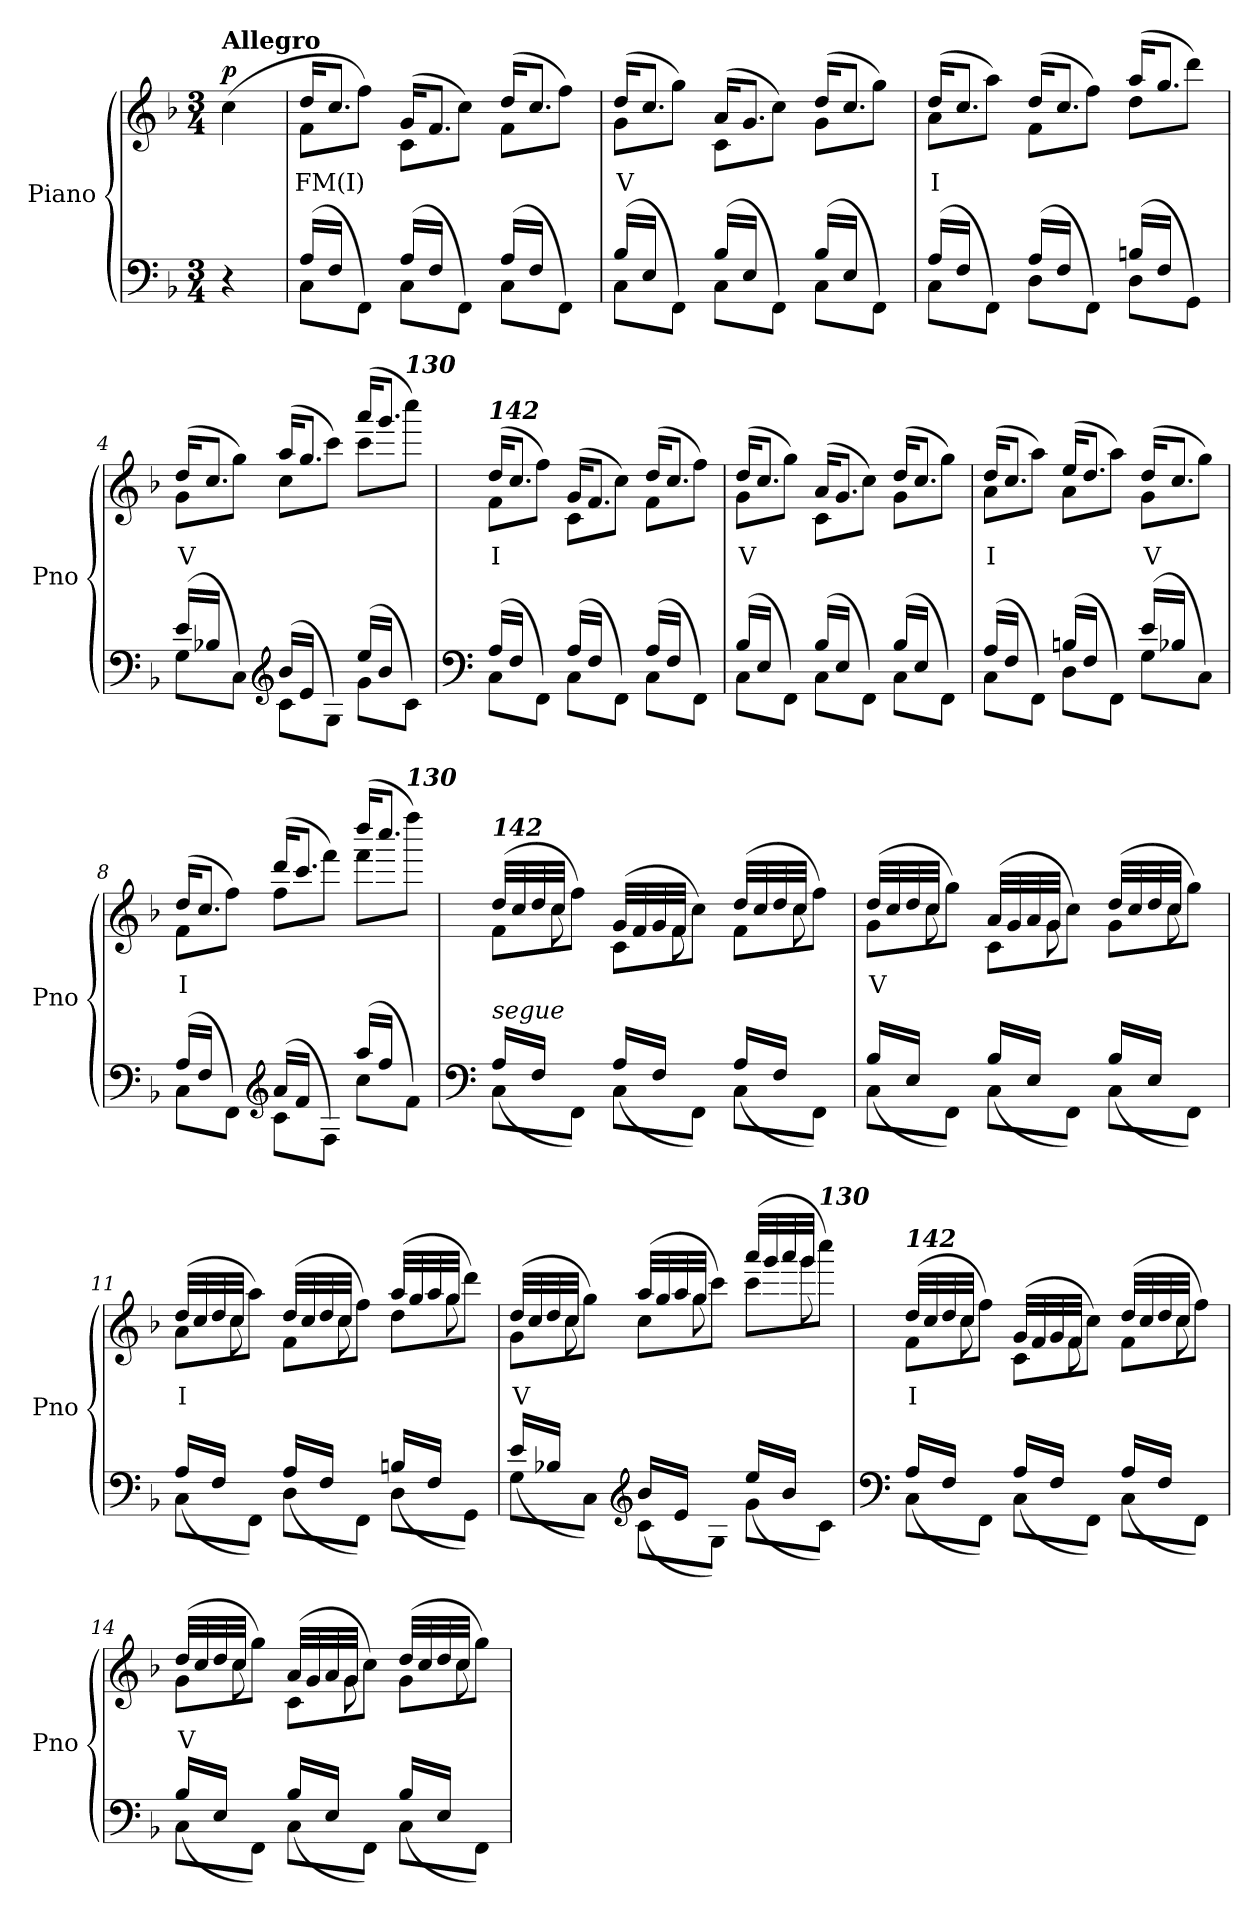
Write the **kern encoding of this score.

**kern	**kern	**text	**dynam
*part2	*part1	*part1	*part1
*staff2	*staff1	*staff1	*staff1
*I"Piano	*I"Piano	*	*
*I'Pno	*I'Pno	*	*
*clefF4	*clefG2	*	*
*k[b-]	*k[b-]	*	*
*M3/4	*M3/4	*	*
*MM240	*MM240	*	*
=	=	=	=
!	!LO:TX:a:B:t=Allegro	!	!
!	!	!	!LO:DY:b
4r	(>4cc\	.	p
=1	=1	=1	=1
*^	*	*	*
!	!	!	!LO:LY:b	!
*	*	*^	*	*
(>16A/LL	8C\L	16dd/KL	8f\L	FM(I)	.
16F/JJ	.	8.cc/J	.	.	.
8ryy	8FF\J)	.	8ff\J)	.	.
(>16A/LL	8C\L	(>16g/KL	8c\L	.	.
16F/JJ	.	8.f/J	.	.	.
8ryy	8FF\J)	.	8cc\J)	.	.
(>16A/LL	8C\L	(>16dd/KL	8f\L	.	.
16F/JJ	.	8.cc/J	.	.	.
8ryy	8FF\J)	.	8ff\J)	.	.
=2	=2	=2	=2	=2	=2
!	!	!	!	!LO:LY:b	!
(>16B-/LL	8C\L	(>16dd/KL	8g\L	V	.
16E/JJ	.	8.cc/J	.	.	.
8ryy	8FF\J)	.	8gg\J)	.	.
(>16B-/LL	8C\L	(>16a/KL	8c\L	.	.
16E/JJ	.	8.g/J	.	.	.
8ryy	8FF\J)	.	8cc\J)	.	.
(>16B-/LL	8C\L	(>16dd/KL	8g\L	.	.
16E/JJ	.	8.cc/J	.	.	.
8ryy	8FF\J)	.	8gg\J)	.	.
=3	=3	=3	=3	=3	=3
!	!	!	!	!LO:LY:b	!
(>16A/LL	8C\L	(>16dd/KL	8a\L	I	.
16F/JJ	.	8.cc/J	.	.	.
8ryy	8FF\J)	.	8aa\J)	.	.
(>16A/LL	8D\L	(>16dd/KL	8f\L	.	.
16F/JJ	.	8.cc/J	.	.	.
8ryy	8FF\J)	.	8ff\J)	.	.
(>16Bn/LL	8D\L	(>16aa/KL	8dd\L	.	.
16F/JJ	.	8.gg/J	.	.	.
8ryy	8GG\J)	.	8ddd\J)	.	.
!!LO:LB:g=z	!!
=4	=4	=4	=4	=4	=4
!	!	!	!	!LO:LY:b	!
(>16e/LL	8G\L	(>16dd/KL	8g\L	V	.
16B-X/JJ	.	8.cc/J	.	.	.
8ryy	8C\J)	.	8gg\J)	.	.
*clefG2	*	*	*	*	*
(>16b-/LL	8c\L	(>16aa/KL	8cc\L	.	.
16e/JJ	.	8.gg/J	.	.	.
8ryy	8G\J)	.	8ccc\J)	.	.
(>16ee/LL	8g\L	(>16aaa/KL	8ccc\L	.	.
16b-/JJ	.	8.ggg/J	.	.	.
!	!	!	!LO:TX:a:Bi:t=130	!	!
8ryy	8c\J)	.	8cccc\J)	.	.
=5	=5	=5	=5	=5	=5
*clefF4	*	*	*	*	*
!	!	!LO:TX:a:Bi:t=142	!	!	!
!	!	!	!	!LO:LY:b	!
(>16A/LL	8C\L	(>16dd/KL	8f\L	I	.
16F/JJ	.	8.cc/J	.	.	.
8ryy	8FF\J)	.	8ff\J)	.	.
(>16A/LL	8C\L	(>16g/KL	8c\L	.	.
16F/JJ	.	8.f/J	.	.	.
8ryy	8FF\J)	.	8cc\J)	.	.
(>16A/LL	8C\L	(>16dd/KL	8f\L	.	.
16F/JJ	.	8.cc/J	.	.	.
8ryy	8FF\J)	.	8ff\J)	.	.
=6	=6	=6	=6	=6	=6
!	!	!	!	!LO:LY:b	!
(>16B-/LL	8C\L	(>16dd/KL	8g\L	V	.
16E/JJ	.	8.cc/J	.	.	.
8ryy	8FF\J)	.	8gg\J)	.	.
(>16B-/LL	8C\L	(>16a/KL	8c\L	.	.
16E/JJ	.	8.g/J	.	.	.
8ryy	8FF\J)	.	8cc\J)	.	.
(>16B-/LL	8C\L	(>16dd/KL	8g\L	.	.
16E/JJ	.	8.cc/J	.	.	.
8ryy	8FF\J)	.	8gg\J)	.	.
!!LO:LB:g=z	!!
=7	=7	=7	=7	=7	=7
!	!	!	!	!LO:LY:b	!
(>16A/LL	8C\L	(>16dd/KL	8a\L	I	.
16F/JJ	.	8.cc/J	.	.	.
8ryy	8FF\J)	.	8aa\J)	.	.
(>16Bn/LL	8D\L	(>16ee/KL	8a\L	.	.
16F/JJ	.	8.dd/J	.	.	.
8ryy	8FF\J)	.	8aa\J)	.	.
!	!	!	!	!LO:LY:b	!
(>16e/LL	8G\L	(>16dd/KL	8g\L	V	.
16B-X/JJ	.	8.cc/J	.	.	.
8ryy	8C\J)	.	8gg\J)	.	.
=8	=8	=8	=8	=8	=8
!	!	!	!	!LO:LY:b	!
(>16A/LL	8C\L	(>16dd/KL	8f\L	I	.
16F/JJ	.	8.cc/J	.	.	.
8ryy	8FF\J)	.	8ff\J)	.	.
*clefG2	*	*	*	*	*
(>16a/LL	8c\L	(>16ddd/KL	8ff\L	.	.
16f/JJ	.	8.ccc/J	.	.	.
8ryy	8F\J)	.	8fff\J)	.	.
(>16aa/LL	8cc\L	(>16dddd/KL	8fff\L	.	.
16ff/JJ	.	8.cccc/J	.	.	.
!	!	!	!LO:TX:a:Bi:t=130	!	!
8ryy	8f\J)	.	8ffff\J)	.	.
*v	*v	*	*	*	*
*	*v	*v	*	*
=9	=9	=9	=9
*clefF4	*	*	*
*^	*^	*	*
*	*^	*	*^	*	*
!	!	!	!LO:TX:a:Bi:t=142	!	!	!	!
!LO:TX:a:i:t=segue	!	!	!	!	!	!	!
16.ryy	(>16A/LL	8C\L	(>32dd/LLL	8f\L	16.ryy	.	.
.	.	.	32cc/	.	.	.	.
.	16F/JJ	.	32dd/	.	.	.	.
8ryy	.	.	32cc/JJJ	.	8cc\	.	.
.	8ryy	8FF\J)	8ryy	8ff\J)	.	.	.
8ryy	.	.	.	.	8ryy	.	.
.	(>16A/LL	8C\L	(>32g/LLL	8c\L	.	.	.
.	.	.	32f/	.	.	.	.
.	16F/JJ	.	32g/	.	.	.	.
8ryy	.	.	32f/JJJ	.	8f\	.	.
.	8ryy	8FF\J)	8ryy	8cc\J)	.	.	.
8ryy	.	.	.	.	8ryy	.	.
.	(>16A/LL	8C\L	(>32dd/LLL	8f\L	.	.	.
.	.	.	32cc/	.	.	.	.
.	16F/JJ	.	32dd/	.	.	.	.
8ryy	.	.	32cc/JJJ	.	8cc\	.	.
.	8ryy	8FF\J)	8ryy	8ff\J)	.	.	.
32ryy	.	.	.	.	32ryy	.	.
!!LO:PB:g=z	!!	!!
=10	=10	=10	=10	=10	=10	=10	=10
!	!	!	!	!	!	!LO:LY:b	!
16.ryy	(>16B-/LL	8C\L	(>32dd/LLL	8g\L	16.ryy	V	.
.	.	.	32cc/	.	.	.	.
.	16E/JJ	.	32dd/	.	.	.	.
8ryy	.	.	32cc/JJJ	.	8cc\	.	.
.	8ryy	8FF\J)	8ryy	8gg\J)	.	.	.
8ryy	.	.	.	.	8ryy	.	.
.	(>16B-/LL	8C\L	(>32a/LLL	8c\L	.	.	.
.	.	.	32g/	.	.	.	.
.	16E/JJ	.	32a/	.	.	.	.
8ryy	.	.	32g/JJJ	.	8g\	.	.
.	8ryy	8FF\J)	8ryy	8cc\J)	.	.	.
8ryy	.	.	.	.	8ryy	.	.
.	(>16B-/LL	8C\L	(>32dd/LLL	8g\L	.	.	.
.	.	.	32cc/	.	.	.	.
.	16E/JJ	.	32dd/	.	.	.	.
8ryy	.	.	32cc/JJJ	.	8cc\	.	.
.	8ryy	8FF\J)	8ryy	8gg\J)	.	.	.
32ryy	.	.	.	.	32ryy	.	.
=11	=11	=11	=11	=11	=11	=11	=11
!	!	!	!	!	!	!LO:LY:b	!
16.ryy	(>16A/LL	8C\L	(>32dd/LLL	8a\L	16.ryy	I	.
.	.	.	32cc/	.	.	.	.
.	16F/JJ	.	32dd/	.	.	.	.
8ryy	.	.	32cc/JJJ	.	8cc\	.	.
.	8ryy	8FF\J)	8ryy	8aa\J)	.	.	.
8ryy	.	.	.	.	8ryy	.	.
.	(>16A/LL	8D\L	(>32dd/LLL	8f\L	.	.	.
.	.	.	32cc/	.	.	.	.
.	16F/JJ	.	32dd/	.	.	.	.
8ryy	.	.	32cc/JJJ	.	8cc\	.	.
.	8ryy	8FF\J)	8ryy	8ff\J)	.	.	.
8ryy	.	.	.	.	8ryy	.	.
.	(>16Bn/LL	8D\L	(>32aa/LLL	8dd\L	.	.	.
.	.	.	32gg/	.	.	.	.
.	16F/JJ	.	32aa/	.	.	.	.
8ryy	.	.	32gg/JJJ	.	8gg\	.	.
.	8ryy	8GG\J)	8ryy	8ddd\J)	.	.	.
32ryy	.	.	.	.	32ryy	.	.
=12	=12	=12	=12	=12	=12	=12	=12
!	!	!	!	!	!	!LO:LY:b	!
16.ryy	(>16e/LL	8G\L	(>32dd/LLL	8g\L	16.ryy	V	.
.	.	.	32cc/	.	.	.	.
.	16B-X/JJ	.	32dd/	.	.	.	.
8ryy	.	.	32cc/JJJ	.	8cc\	.	.
.	8ryy	8C\J)	8ryy	8gg\J)	.	.	.
8ryy	.	.	.	.	8ryy	.	.
*clefG2	*	*	*	*	*	*	*
.	(>16b-/LL	8c\L	(>32aa/LLL	8cc\L	.	.	.
.	.	.	32gg/	.	.	.	.
.	16e/JJ	.	32aa/	.	.	.	.
8ryy	.	.	32gg/JJJ	.	8gg\	.	.
.	8ryy	8G\J)	8ryy	8ccc\J)	.	.	.
8ryy	.	.	.	.	8ryy	.	.
.	(>16ee/LL	8g\L	(>32aaa/LLL	8ccc\L	.	.	.
.	.	.	32ggg/	.	.	.	.
.	16b-/JJ	.	32aaa/	.	.	.	.
8ryy	.	.	32ggg/JJJ	.	8ggg\	.	.
!	!	!	!LO:TX:a:Bi:t=130	!	!	!	!
.	8ryy	8c\J)	8ryy	8cccc\J)	.	.	.
32ryy	.	.	.	.	32ryy	.	.
!!LO:LB:g=z	!!	!!
=13	=13	=13	=13	=13	=13	=13	=13
*clefF4	*	*	*	*	*	*	*
!	!	!	!LO:TX:a:Bi:t=142	!	!	!	!
!	!	!	!	!	!	!LO:LY:b	!
16.ryy	(>16A/LL	8C\L	(>32dd/LLL	8f\L	16.ryy	I	.
.	.	.	32cc/	.	.	.	.
.	16F/JJ	.	32dd/	.	.	.	.
8ryy	.	.	32cc/JJJ	.	8cc\	.	.
.	8ryy	8FF\J)	8ryy	8ff\J)	.	.	.
8ryy	.	.	.	.	8ryy	.	.
.	(>16A/LL	8C\L	(>32g/LLL	8c\L	.	.	.
.	.	.	32f/	.	.	.	.
.	16F/JJ	.	32g/	.	.	.	.
8ryy	.	.	32f/JJJ	.	8f\	.	.
.	8ryy	8FF\J)	8ryy	8cc\J)	.	.	.
8ryy	.	.	.	.	8ryy	.	.
.	(>16A/LL	8C\L	(>32dd/LLL	8f\L	.	.	.
.	.	.	32cc/	.	.	.	.
.	16F/JJ	.	32dd/	.	.	.	.
8ryy	.	.	32cc/JJJ	.	8cc\	.	.
.	8ryy	8FF\J)	8ryy	8ff\J)	.	.	.
32ryy	.	.	.	.	32ryy	.	.
=14	=14	=14	=14	=14	=14	=14	=14
!	!	!	!	!	!	!LO:LY:b	!
16.ryy	(>16B-/LL	8C\L	(>32dd/LLL	8g\L	16.ryy	V	.
.	.	.	32cc/	.	.	.	.
.	16E/JJ	.	32dd/	.	.	.	.
8ryy	.	.	32cc/JJJ	.	8cc\	.	.
.	8ryy	8FF\J)	8ryy	8gg\J)	.	.	.
8ryy	.	.	.	.	8ryy	.	.
.	(>16B-/LL	8C\L	(>32a/LLL	8c\L	.	.	.
.	.	.	32g/	.	.	.	.
.	16E/JJ	.	32a/	.	.	.	.
8ryy	.	.	32g/JJJ	.	8g\	.	.
.	8ryy	8FF\J)	8ryy	8cc\J)	.	.	.
8ryy	.	.	.	.	8ryy	.	.
.	(>16B-/LL	8C\L	(>32dd/LLL	8g\L	.	.	.
.	.	.	32cc/	.	.	.	.
.	16E/JJ	.	32dd/	.	.	.	.
8ryy	.	.	32cc/JJJ	.	8cc\	.	.
.	8ryy	8FF\J)	8ryy	8gg\J)	.	.	.
32ryy	.	.	.	.	32ryy	.	.
*v	*v	*v	*	*	*	*	*
*	*v	*v	*v	*	*
=	=	=	=
*-	*-	*-	*-
